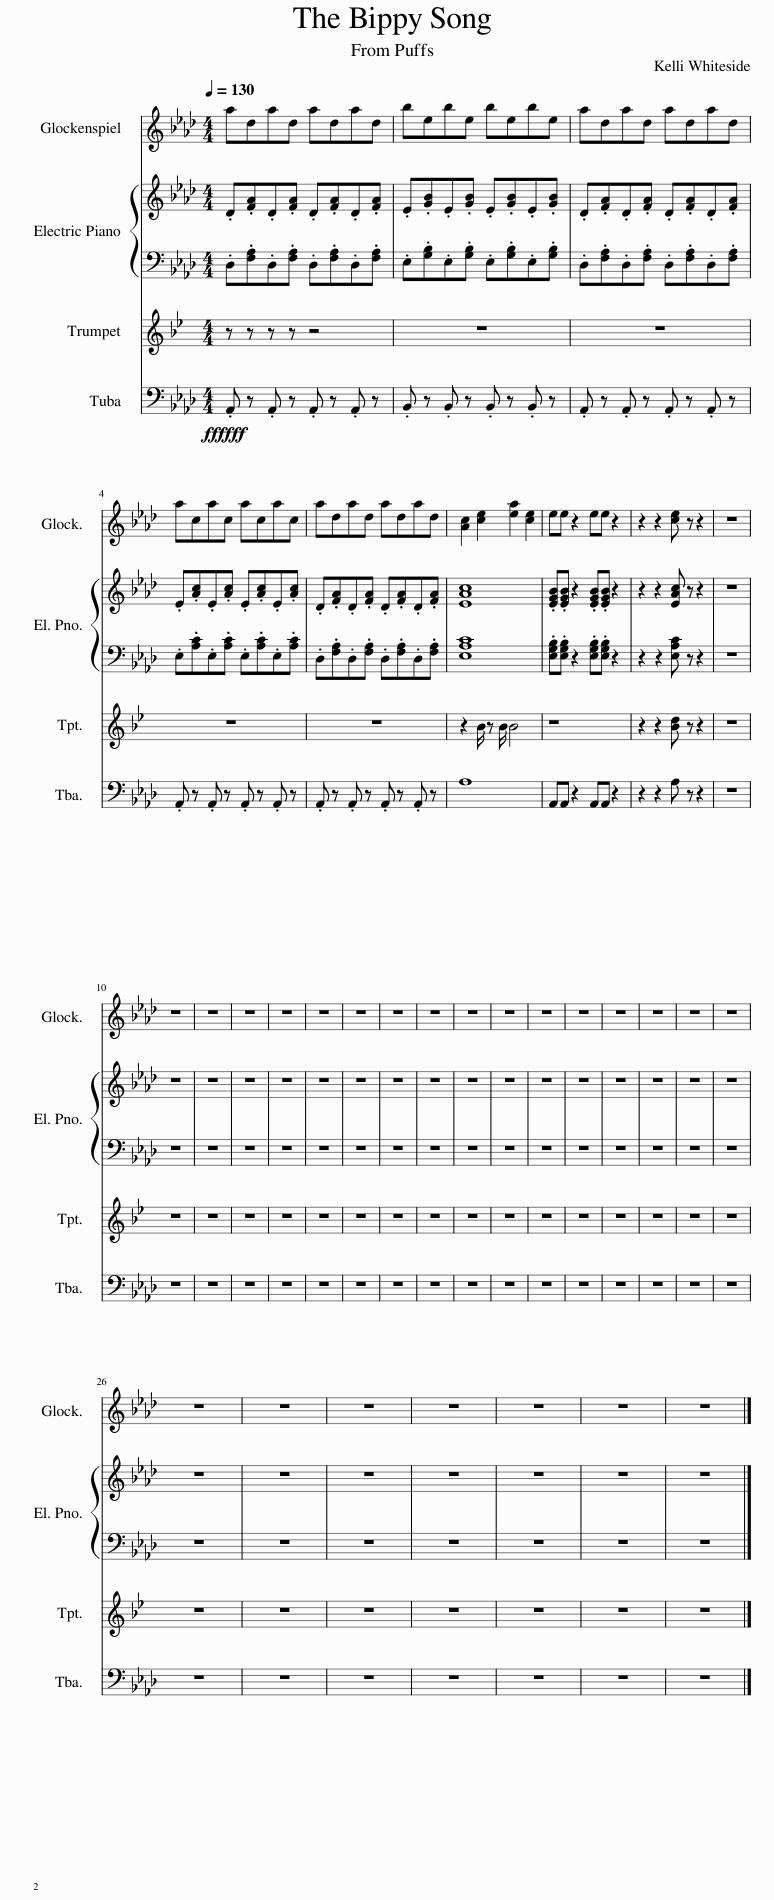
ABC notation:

X:1
%%score 1 { 2 | 3 } 4 5
L:1/8
Q:1/4=130
M:4/4
I:linebreak $
K:Ab
V:1 treble transpose=24
V:2 treble
V:3 bass
V:4 treble transpose=-2
V:5 bass
V:1
 adad adad | bebe bebe | adad adad |$ acac acac | adad adad | %5
 [Ac]2 [ce]2 [ea]2 [ce]2 | ee z2 ee z2 | z2 z2 [ce] z z2 | z8 |$ z8 | %10
 z8 | z8 | z8 | z8 | z8 | %15
 z8 | z8 | z8 | z8 | z8 | %20
 z8 | z8 | z8 | z8 | z8 |$ %25
 z8 | z8 | z8 | z8 | z8 | %30
 z8 | z8 |] %32
V:2
 .D.[FA].D.[FA] .D.[FA].D.[FA] | .E.[GB].E.[GB] .E.[GB].E.[GB] | .D.[FA].D.[FA] .D.[FA].D.[FA] |$ .E.[Ac].E.[Ac] .E.[Ac].E.[Ac] | .D.[FA].D.[FA] .D.[FA].D.[FA] | %5
 [EAc]8 | .[EGB].[EGB] z2 .[EGB].[EGB] z2 | z2 z2 [EAc] z z2 | z8 |$ z8 | %10
 z8 | z8 | z8 | z8 | z8 | %15
 z8 | z8 | z8 | z8 | z8 | %20
 z8 | z8 | z8 | z8 | z8 |$ %25
 z8 | z8 | z8 | z8 | z8 | %30
 z8 | z8 |] %32
V:3
 .D,.[F,A,].D,.[F,A,] .D,.[F,A,].D,.[F,A,] | .E,.[G,B,].E,.[G,B,] .E,.[G,B,].E,.[G,B,] | .D,.[F,A,].D,.[F,A,] .D,.[F,A,].D,.[F,A,] |$ .E,.[A,C].E,.[A,C] .E,.[A,C].E,.[A,C] | .D,.[F,A,].D,.[F,A,] .D,.[F,A,].D,.[F,A,] | %5
 [E,A,C]8 | .[E,G,B,].[E,G,B,] z2 .[E,G,B,].[E,G,B,] z2 | z2 z2 [E,A,C] z z2 | z8 |$ z8 | %10
 z8 | z8 | z8 | z8 | z8 | %15
 z8 | z8 | z8 | z8 | z8 | %20
 z8 | z8 | z8 | z8 | z8 |$ %25
 z8 | z8 | z8 | z8 | z8 | %30
 z8 | z8 |] %32
V:4
[K:Bb] z z z z z4 | z8 | z8 |$ z8 | z8 | %5
 z2 B/ z B/ B4 | z8 | z2 z2 [Bd] z z2 | z8 |$ z8 | %10
 z8 | z8 | z8 | z8 | z8 | %15
 z8 | z8 | z8 | z8 | z8 | %20
 z8 | z8 | z8 | z8 | z8 |$ %25
 z8 | z8 | z8 | z8 | z8 | %30
 z8 | z8 |] %32
V:5
 .A,, z .A,, z .A,, z .A,, z | .B,, z .B,, z .B,, z .B,, z | .A,, z .A,, z .A,, z .A,, z |$ .A,, z .A,, z .A,, z .A,, z | .A,, z .A,, z .A,, z .A,, z | %5
 A,8 | A,,A,, z2 A,,A,, z2 | z2 z2 A, z z2 | z8 |$ z8 | %10
 z8 | z8 | z8 | z8 | z8 | %15
 z8 | z8 | z8 | z8 | z8 | %20
 z8 | z8 | z8 | z8 | z8 |$ %25
 z8 | z8 | z8 | z8 | z8 | %30
 z8 | z8 |] %32
